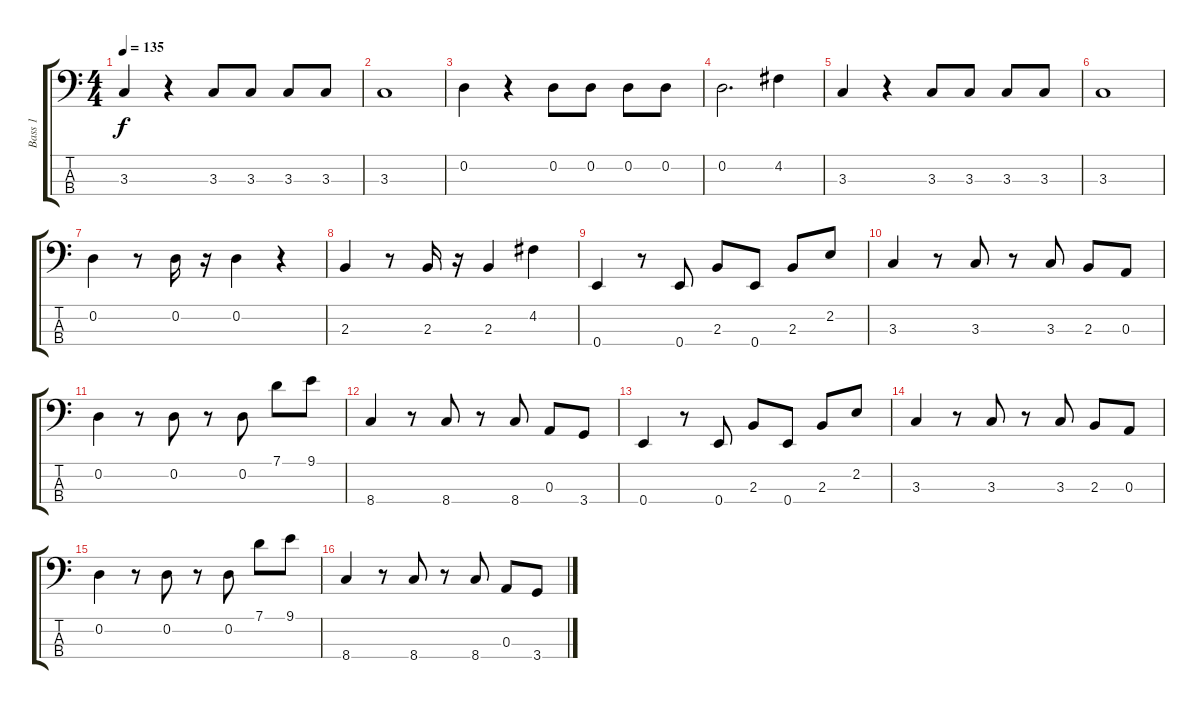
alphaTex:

\track ("Bass 1" "Bass 1") {instrument electricbassfinger}
\staff {score tabs}
\tuning (G2 D2 A1 E1) {hide}
\ts (4 4)
\tempo 135
\clef f4
\ks c
3.3.4{dy f} r.4 3.3.8 3.3.8 3.3.8 3.3.8 |
3.3.1 |
0.2.4 r.4 0.2.8 0.2.8 0.2.8 0.2.8 |
0.2.2{d} 4.2.4 |
3.3.4 r.4 3.3.8 3.3.8 3.3.8 3.3.8 |
3.3.1 |
0.2.4 r.8 0.2.16 r.16 0.2.4 r.4 |
2.3.4 r.8 2.3.16 r.16 2.3.4 4.2.4 |
0.4.4 r.8 0.4.8 2.3.8 0.4.8 2.3.8 2.2.8 |
3.3.4 r.8 3.3.8 r.8 3.3.8 2.3.8 0.3.8 |
0.2.4 r.8 0.2.8 r.8 0.2.8 7.1.8 9.1.8 |
8.4.4 r.8 8.4.8 r.8 8.4.8 0.3.8 3.4.8 |
0.4.4 r.8 0.4.8 2.3.8 0.4.8 2.3.8 2.2.8 |
3.3.4 r.8 3.3.8 r.8 3.3.8 2.3.8 0.3.8 |
0.2.4 r.8 0.2.8 r.8 0.2.8 7.1.8 9.1.8 |
8.4.4 r.8 8.4.8 r.8 8.4.8 0.3.8 3.4.8
